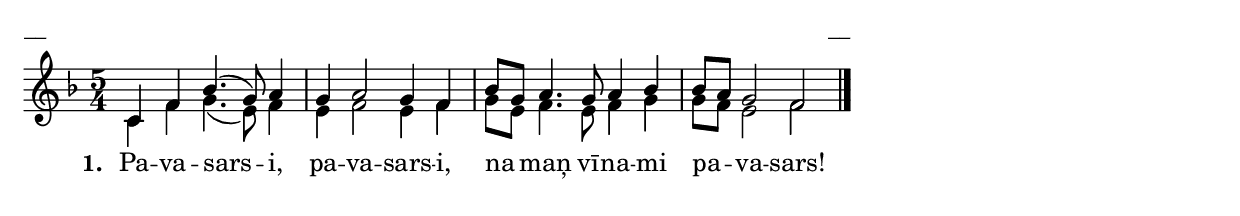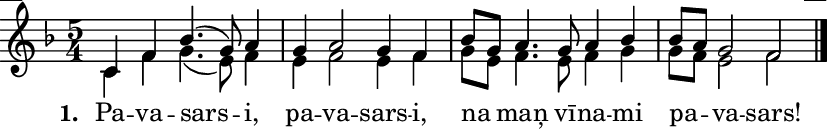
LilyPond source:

\version "2.13.18"
#(ly:set-option 'crop #t)

\paper {
line-width = 14\cm
left-margin = 0.4\cm
between-system-padding = 0.1\cm
between-system-space = 0.1\cm
}
% SBTZK, p.23
\layout {
indent = #0
ragged-last = ##f
}


voiceA = \relative c' {
\clef "treble"
\key f \major
\time 5/4
c4 f bes4. (g8) a4 | g4 a2 g4 f |
bes8 [g] a4. g8 a4 bes | bes8 [a] g2 f \bar"|."
}

lyricA = \lyricmode {
\set stanza = "1. "
Pa -- va -- sars -- i, pa -- va -- sars -- i, na maņ vī -- na -- mi pa -- va -- sars!
}

voiceB = \relative c' {
\clef "treble"
\key f \major
\time 5/4
c4 f g4. (e8) f4 | e f2 e4 f |
g8 [e] f4. e8 f4 g | g8 [f] e2 f \bar"|."
}

fullScore = <<
%\new ChordNames { \chordsA }
\new Staff {
<<
\new Voice = "voiceA" { \voiceOne \autoBeamOff \voiceA }
\new Lyrics \lyricsto "voiceA"  \lyricA
\new Voice = "voiceB" { \voiceTwo \autoBeamOff \voiceB }
>>
}
>>



\score {
\fullScore
\header { piece = "__" opus = "__" }
}
\markup { \with-color #(x11-color 'white) \sans \smaller "__" }
\score {
\unfoldRepeats
\fullScore
\midi {
\context { \Staff \remove "Staff_performer" }
\context { \Voice \consists "Staff_performer" }
}
}


